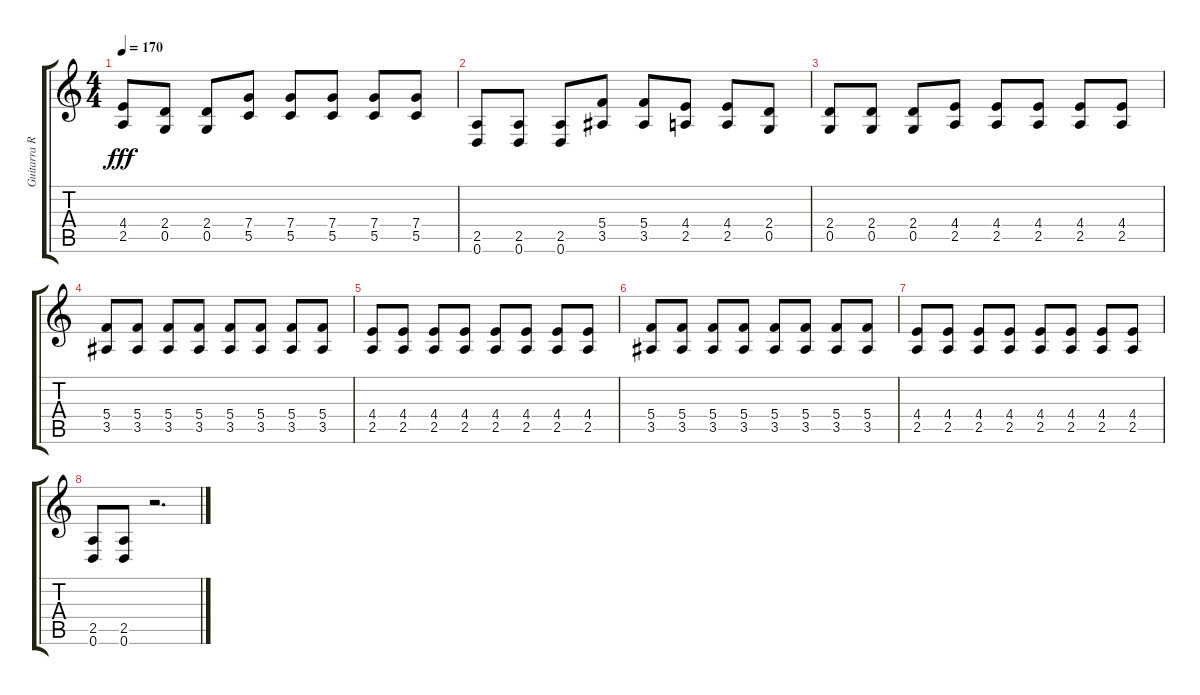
\track ("Guitarra Ritmica" "Guitarra R") {instrument overdrivenguitar}
\staff {score tabs}
\tuning (D4 A3 F3 C3 G2 D2) {hide}
\ts (4 4)
\tempo 170
\clef g2
\ks c
(4.4 2.5).8{dy fff} (2.4 0.5).8 (2.4 0.5).8 (7.4 5.5).8 (7.4 5.5).8 (7.4 5.5).8 (7.4 5.5).8 (7.4 5.5).8 |
(2.5 0.6).8 (2.5 0.6).8 (2.5 0.6).8 (5.4 3.5).8 (5.4 3.5).8 (4.4 2.5).8 (4.4 2.5).8 (2.4 0.5).8 |
(2.4 0.5).8 (2.4 0.5).8 (2.4 0.5).8 (4.4 2.5).8 (4.4 2.5).8 (4.4 2.5).8 (4.4 2.5).8 (4.4 2.5).8 |
(5.4 3.5).8 (5.4 3.5).8 (5.4 3.5).8 (5.4 3.5).8 (5.4 3.5).8 (5.4 3.5).8 (5.4 3.5).8 (5.4 3.5).8 |
(4.4 2.5).8 (4.4 2.5).8 (4.4 2.5).8 (4.4 2.5).8 (4.4 2.5).8 (4.4 2.5).8 (4.4 2.5).8 (4.4 2.5).8 |
(5.4 3.5).8 (5.4 3.5).8 (5.4 3.5).8 (5.4 3.5).8 (5.4 3.5).8 (5.4 3.5).8 (5.4 3.5).8 (5.4 3.5).8 |
(4.4 2.5).8 (4.4 2.5).8 (4.4 2.5).8 (4.4 2.5).8 (4.4 2.5).8 (4.4 2.5).8 (4.4 2.5).8 (4.4 2.5).8 |
(2.5 0.6).8 (2.5 0.6).8 r.2{d}
